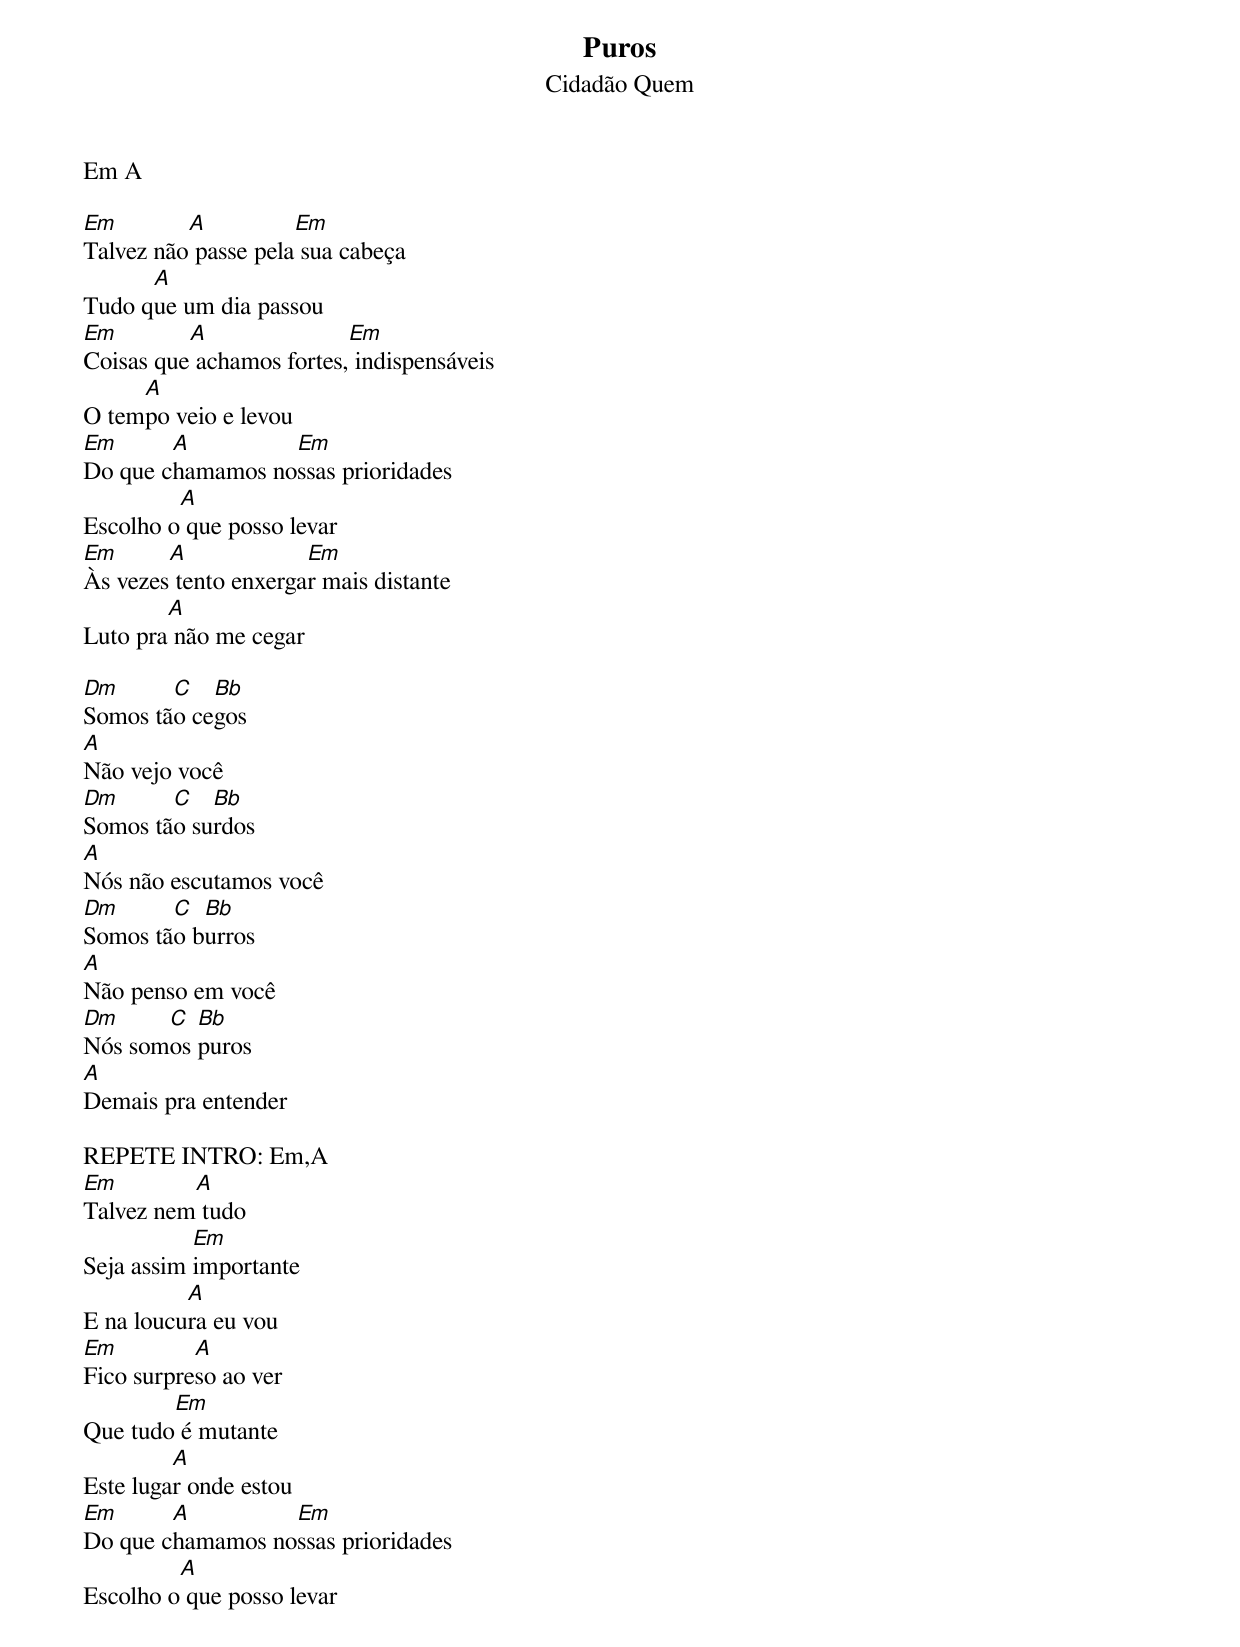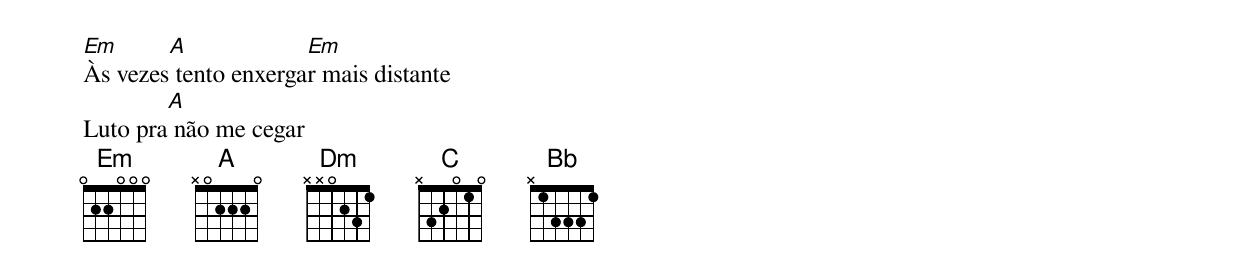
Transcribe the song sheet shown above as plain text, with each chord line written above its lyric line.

Puros
Cidadão Quem

Em A

Em        A          Em
Talvez não passe pela sua cabeça
      A
Tudo que um dia passou
Em        A               Em
Coisas que achamos fortes, indispensáveis
     A
O tempo veio e levou
Em      A         Em
Do que chamamos nossas prioridades
         A
Escolho o que posso levar
Em      A             Em
Às vezes tento enxergar mais distante
        A
Luto pra não me cegar

Dm      C   Bb
Somos tão cegos
A
Não vejo você
Dm      C   Bb
Somos tão surdos
A
Nós não escutamos você
Dm      C  Bb
Somos tão burros
A
Não penso em você
Dm     C  Bb
Nós somos puros
A
Demais pra entender

REPETE INTRO: Em,A
Em        A
Talvez nem tudo
           Em
Seja assim importante
          A
E na loucura eu vou
Em         A
Fico surpreso ao ver
        Em
Que tudo é mutante
         A
Este lugar onde estou
Em      A         Em
Do que chamamos nossas prioridades
         A
Escolho o que posso levar
Em      A             Em
Às vezes tento enxergar mais distante
        A
Luto pra não me cegar
